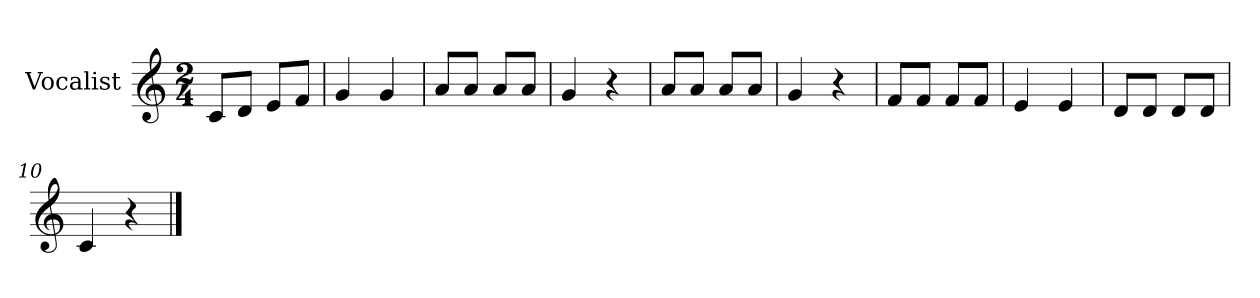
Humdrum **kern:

**kern
*part1
*staff1
*I"Vocalist
*k[]
*C:
*M2/4
=1
8cL
8dJ
8eL
8fJ
=2
4g
4g
=3
8aL
8aJ
8aL
8aJ
=4
4g
4r
=5
8aL
8aJ
8aL
8aJ
=6
4g
4r
=7
8fL
8fJ
8fL
8fJ
=8
4e
4e
=9
8dL
8dJ
8dL
8dJ
=10
4c
4r
==
*-
